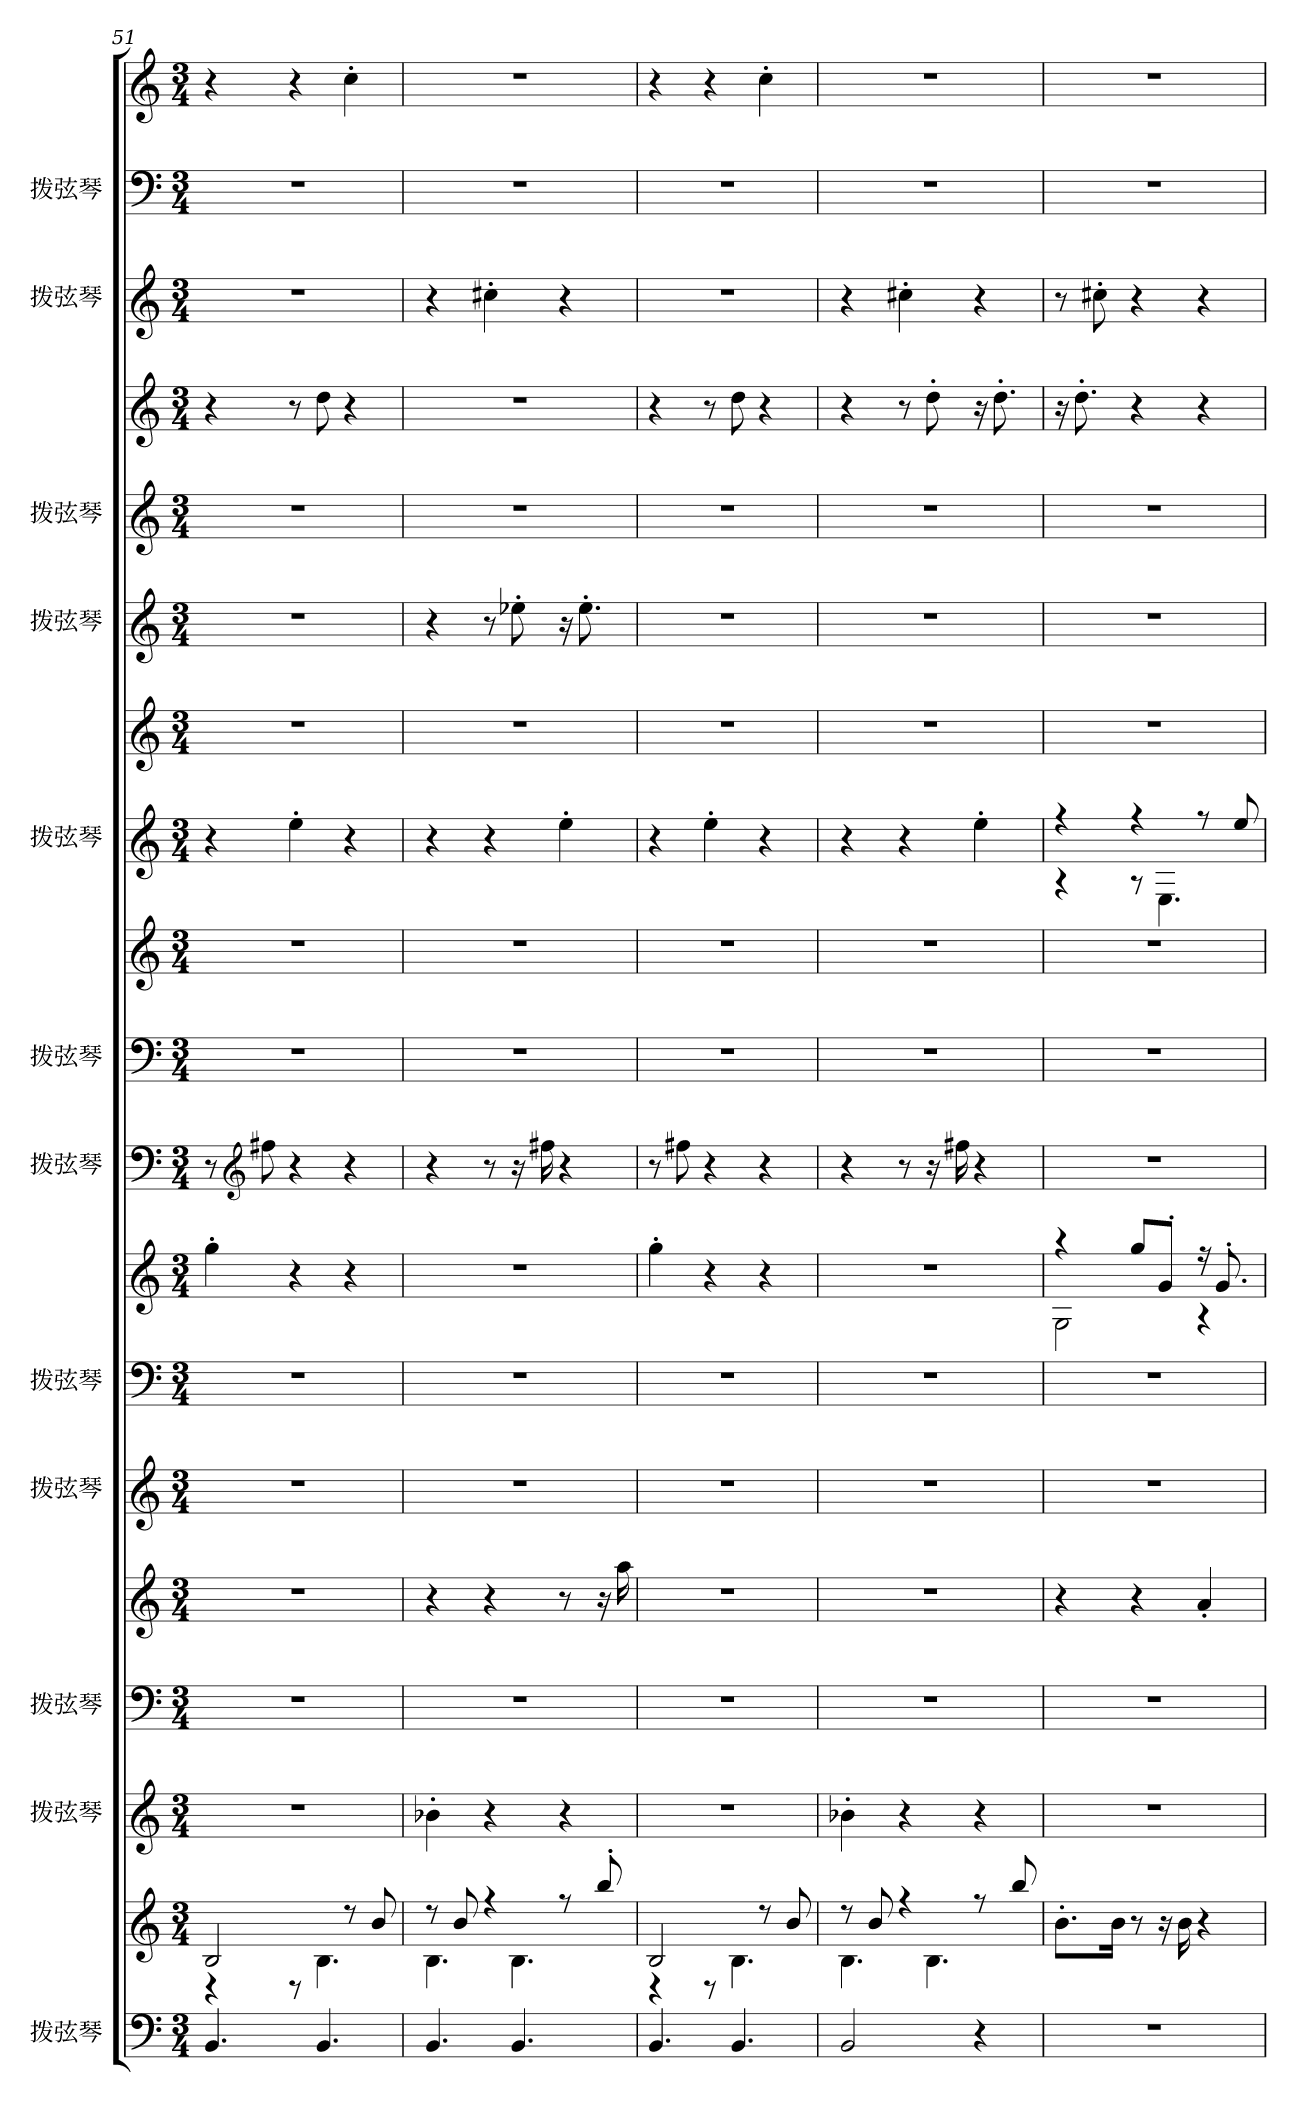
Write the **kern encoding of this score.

**kern	**kern	**kern	**kern	**kern	**kern	**kern	**kern	**kern	**kern	**kern	**kern	**kern	**kern	**kern	**kern	**kern	**kern	**kern
*part12	*part12	*part11	*part10	*part10	*part9	*part8	*part8	*part7	*part6	*part6	*part5	*part5	*part4	*part3	*part3	*part2	*part1	*part1
*staff19	*staff18	*staff17	*staff16	*staff15	*staff14	*staff13	*staff12	*staff11	*staff10	*staff9	*staff8	*staff7	*staff6	*staff5	*staff4	*staff3	*staff2	*staff1
*I"拨弦琴	*	*I"拨弦琴	*I"拨弦琴	*	*I"拨弦琴	*I"拨弦琴	*	*I"拨弦琴	*I"拨弦琴	*	*I"拨弦琴	*	*I"拨弦琴	*I"拨弦琴	*	*I"拨弦琴	*I"拨弦琴	*
*clefF4	*clefG2	*clefG2	*clefF4	*clefG2	*clefG2	*clefF4	*clefG2	*clefF4	*clefF4	*clefG2	*clefG2	*clefG2	*clefG2	*clefG2	*clefG2	*clefG2	*clefF4	*clefG2
*k[]	*k[]	*k[]	*k[]	*k[]	*k[]	*k[]	*k[]	*k[]	*k[]	*k[]	*k[]	*k[]	*k[]	*k[]	*k[]	*k[]	*k[]	*k[]
*M3/4	*M3/4	*M3/4	*M3/4	*M3/4	*M3/4	*M3/4	*M3/4	*M3/4	*M3/4	*M3/4	*M3/4	*M3/4	*M3/4	*M3/4	*M3/4	*M3/4	*M3/4	*M3/4
=51	=51	=51	=51	=51	=51	=51	=51	=51	=51	=51	=51	=51	=51	=51	=51	=51	=51	=51
*	*^	*	*	*	*	*	*	*	*	*	*	*	*	*	*	*	*	*
4.BB/	2B/	4r	2.r	2.r	2.r	2.r	2.r	4gg'\	8r	2.r	2.r	4r	2.r	2.r	2.r	4r	2.r	2.r	4r
*	*	*	*	*	*	*	*	*	*clefG2	*	*	*	*	*	*	*	*	*	*
.	.	.	.	.	.	.	.	.	8ff#X\	.	.	.	.	.	.	.	.	.	.
.	.	8r	.	.	.	.	.	4r	4r	.	.	4ee'\	.	.	.	8r	.	.	4r
4.BB/	.	4.B\	.	.	.	.	.	.	.	.	.	.	.	.	.	8dd\	.	.	.
.	8r	.	.	.	.	.	.	4r	4r	.	.	4r	.	.	.	4r	.	.	4cc'\
.	8b/	.	.	.	.	.	.	.	.	.	.	.	.	.	.	.	.	.	.
=52	=52	=52	=52	=52	=52	=52	=52	=52	=52	=52	=52	=52	=52	=52	=52	=52	=52	=52	=52
4.BB/	8r	4.B\	4b-X'\	2.r	4r	2.r	2.r	2.r	4r	2.r	2.r	4r	2.r	4r	2.r	2.r	4r	2.r	2.r
.	8b/	.	.	.	.	.	.	.	.	.	.	.	.	.	.	.	.	.	.
.	4r	.	4r	.	4r	.	.	.	8r	.	.	4r	.	8r	.	.	4cc#X'\	.	.
4.BB/	.	4.B\	.	.	.	.	.	.	16r	.	.	.	.	8ee-X'\	.	.	.	.	.
.	.	.	.	.	.	.	.	.	16ff#X\	.	.	.	.	.	.	.	.	.	.
.	8r	.	4r	.	8r	.	.	.	4r	.	.	4ee'\	.	16r	.	.	4r	.	.
.	.	.	.	.	.	.	.	.	.	.	.	.	.	8.ee-'\	.	.	.	.	.
.	8bb'/	.	.	.	16r	.	.	.	.	.	.	.	.	.	.	.	.	.	.
.	.	.	.	.	16aa\	.	.	.	.	.	.	.	.	.	.	.	.	.	.
=53	=53	=53	=53	=53	=53	=53	=53	=53	=53	=53	=53	=53	=53	=53	=53	=53	=53	=53	=53
4.BB/	2B/	4r	2.r	2.r	2.r	2.r	2.r	4gg'\	8r	2.r	2.r	4r	2.r	2.r	2.r	4r	2.r	2.r	4r
.	.	.	.	.	.	.	.	.	8ff#X\	.	.	.	.	.	.	.	.	.	.
.	.	8r	.	.	.	.	.	4r	4r	.	.	4ee'\	.	.	.	8r	.	.	4r
4.BB/	.	4.B\	.	.	.	.	.	.	.	.	.	.	.	.	.	8dd\	.	.	.
.	8r	.	.	.	.	.	.	4r	4r	.	.	4r	.	.	.	4r	.	.	4cc'\
.	8b/	.	.	.	.	.	.	.	.	.	.	.	.	.	.	.	.	.	.
!!LO:PB:g=z
=54	=54	=54	=54	=54	=54	=54	=54	=54	=54	=54	=54	=54	=54	=54	=54	=54	=54	=54	=54
2BB/	8r	4.B\	4b-X'\	2.r	2.r	2.r	2.r	2.r	4r	2.r	2.r	4r	2.r	2.r	2.r	4r	4r	2.r	2.r
.	8b/	.	.	.	.	.	.	.	.	.	.	.	.	.	.	.	.	.	.
.	4r	.	4r	.	.	.	.	.	8r	.	.	4r	.	.	.	8r	4cc#X'\	.	.
.	.	4.B\	.	.	.	.	.	.	16r	.	.	.	.	.	.	8dd'\	.	.	.
.	.	.	.	.	.	.	.	.	16ff#X\	.	.	.	.	.	.	.	.	.	.
4r	8r	.	4r	.	.	.	.	.	4r	.	.	4ee'\	.	.	.	16r	4r	.	.
.	.	.	.	.	.	.	.	.	.	.	.	.	.	.	.	8.dd'\	.	.	.
.	8bb/	.	.	.	.	.	.	.	.	.	.	.	.	.	.	.	.	.	.
*	*v	*v	*	*	*	*	*	*	*	*	*	*	*	*	*	*	*	*	*
=55	=55	=55	=55	=55	=55	=55	=55	=55	=55	=55	=55	=55	=55	=55	=55	=55	=55	=55
*	*	*	*	*	*	*	*^	*	*	*	*^	*	*	*	*	*	*	*
2.r	8.b'\L	2.r	2.r	4r	2.r	2.r	4r	2G\	2.r	2.r	2.r	4r	4r	2.r	2.r	2.r	16r	8r	2.r	2.r
.	.	.	.	.	.	.	.	.	.	.	.	.	.	.	.	.	8.dd'\	.	.	.
.	.	.	.	.	.	.	.	.	.	.	.	.	.	.	.	.	.	8cc#X'\	.	.
.	16b\Jk	.	.	.	.	.	.	.	.	.	.	.	.	.	.	.	.	.	.	.
.	8r	.	.	4r	.	.	8gg/L	.	.	.	.	4r	8r	.	.	.	4r	4r	.	.
.	16r	.	.	.	.	.	8g'/J	.	.	.	.	.	4.E\	.	.	.	.	.	.	.
.	16b\	.	.	.	.	.	.	.	.	.	.	.	.	.	.	.	.	.	.	.
.	4r	.	.	4a'/	.	.	16r	4r	.	.	.	8r	.	.	.	.	4r	4r	.	.
.	.	.	.	.	.	.	8.g'/	.	.	.	.	.	.	.	.	.	.	.	.	.
.	.	.	.	.	.	.	.	.	.	.	.	8ee/	.	.	.	.	.	.	.	.
*	*	*	*	*	*	*	*v	*v	*	*	*	*v	*v	*	*	*	*	*	*	*
=	=	=	=	=	=	=	=	=	=	=	=	=	=	=	=	=	=	=
*-	*-	*-	*-	*-	*-	*-	*-	*-	*-	*-	*-	*-	*-	*-	*-	*-	*-	*-
